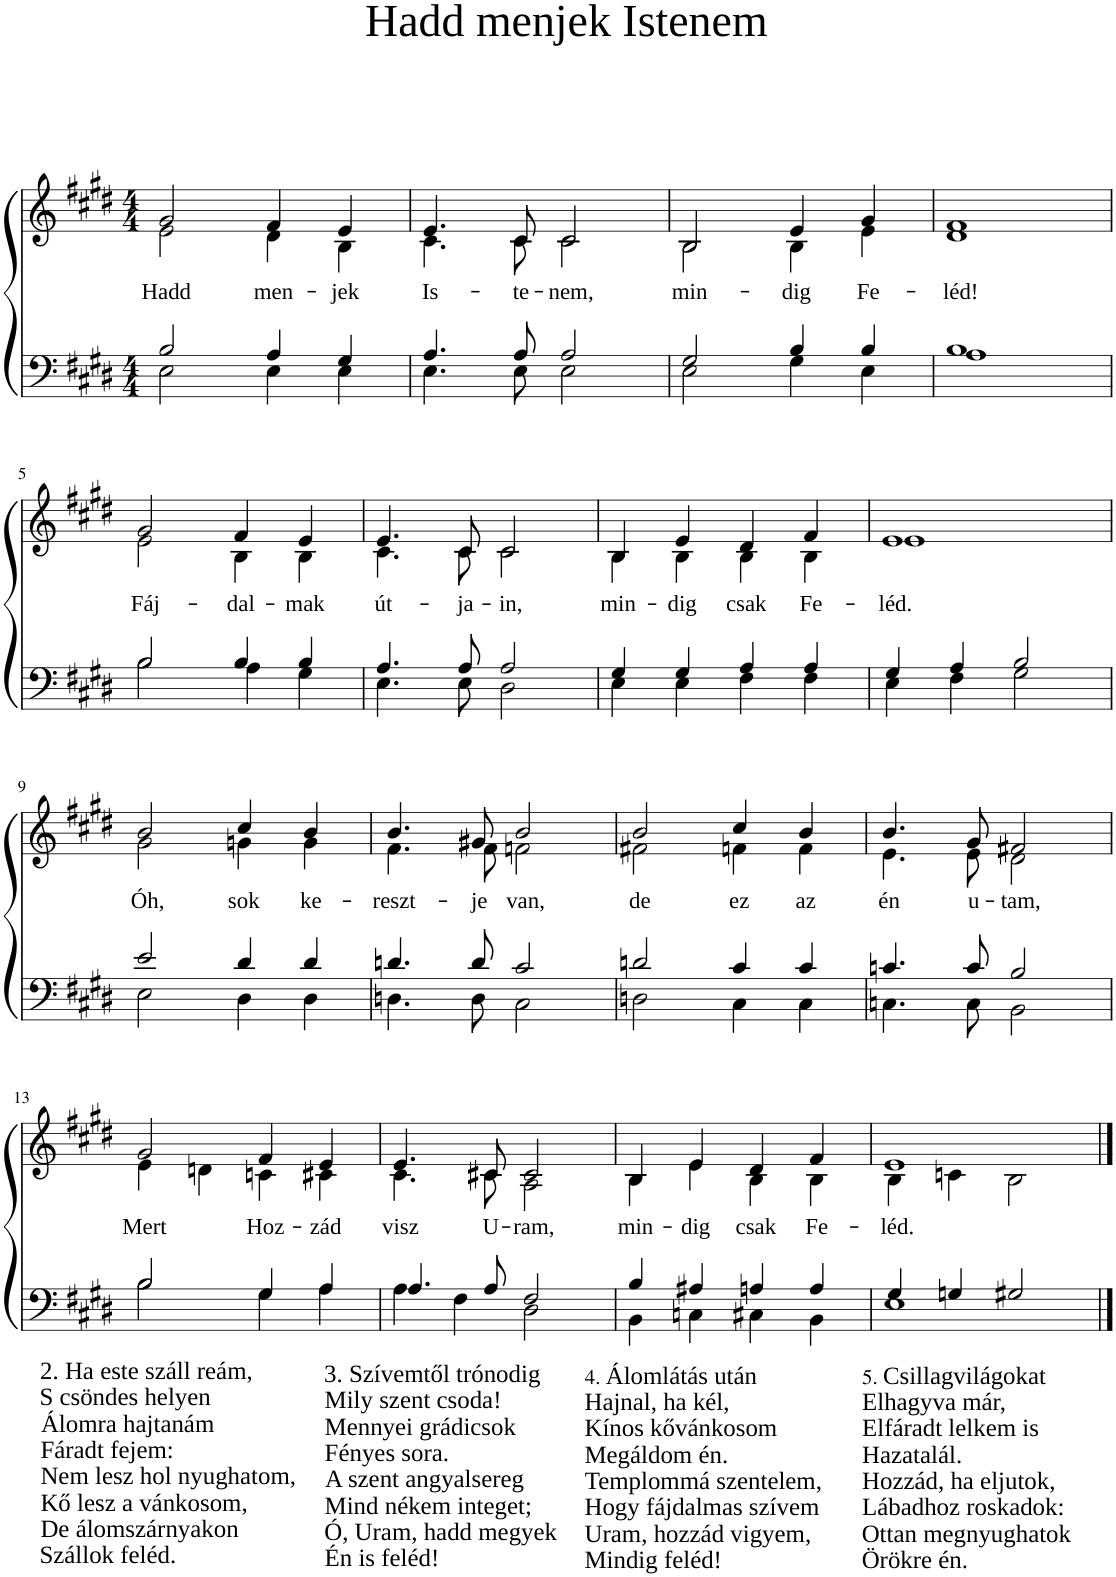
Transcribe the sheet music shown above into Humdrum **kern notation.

**kern	**kern	**text
*part1	*part1	*part1
*staff2	*staff1	*staff1
*I"P1	*	*
*clefF4	*clefG2	*
*k[f#c#g#d#]	*k[f#c#g#d#]	*
*M4/4	*M4/4	*
=1	=1	=1
*^	*	*
!	!	!	!LO:LY:b
*	*	*^	*
2B/	2E\	2g#/	2e\	Hadd
!	!	!	!	!LO:LY:b
4A/	4E\	4f#/	4d#\	men-
!	!	!	!	!LO:LY:b
4G#/	4E\	4e/	4B\	-jek
=2	=2	=2	=2	=2
!	!	!	!	!LO:LY:b
4.A/	4.E\	4.e/	4.c#\	Is-
!	!	!	!	!LO:LY:b
8A/	8E\	8c#/	8c#\	-te-
!	!	!	!	!LO:LY:b
2A/	2E\	2c#/	2c#\	-nem,
=3	=3	=3	=3	=3
!	!	!	!	!LO:LY:b
2G#/	2E\	2B/	2B\	min-
!	!	!	!	!LO:LY:b
4B/	4G#\	4e/	4B\	-dig
!	!	!	!	!LO:LY:b
4B/	4E\	4g#/	4e\	Fe-
=4	=4	=4	=4	=4
!	!	!	!	!LO:LY:b
1B	1A	1f#	1d#	-léd!
!!LO:LB:g=z	!!
=5	=5	=5	=5	=5
!	!	!	!	!LO:LY:b
2B/	2B\	2g#/	2e\	Fáj-
!	!	!	!	!LO:LY:b
4B/	4A\	4f#/	4B\	-dal-
!	!	!	!	!LO:LY:b
4B/	4G#\	4e/	4B\	-mak
=6	=6	=6	=6	=6
!	!	!	!	!LO:LY:b
4.A/	4.E\	4.e/	4.c#\	út-
!	!	!	!	!LO:LY:b
8A/	8E\	8c#/	8c#\	-ja-
!	!	!	!	!LO:LY:b
2A/	2D#\	2c#/	2c#\	-in,
=7	=7	=7	=7	=7
!	!	!	!	!LO:LY:b
4G#/	4E\	4B/	4B\	min-
!	!	!	!	!LO:LY:b
4G#/	4E\	4e/	4B\	-dig
!	!	!	!	!LO:LY:b
4A/	4F#\	4d#/	4B\	csak
!	!	!	!	!LO:LY:b
4A/	4F#\	4f#/	4B\	Fe-
=8	=8	=8	=8	=8
!	!	!	!	!LO:LY:b
4G#/	4E\	1e	1e	-léd.
4A/	4F#\	.	.	.
2B/	2G#\	.	.	.
!!LO:LB:g=z	!!
=9	=9	=9	=9	=9
!	!	!	!	!LO:LY:b
2e/	2E\	2b/	2g#\	Óh,
!	!	!	!	!LO:LY:b
4d#/	4D#\	4cc#/	4gn\	sok
!	!	!	!	!LO:LY:b
4d#/	4D#\	4b/	4g\	ke-
=10	=10	=10	=10	=10
!	!	!	!	!LO:LY:b
4.dn/	4.Dn\	4.b/	4.f#\	-reszt-
!	!	!	!	!LO:LY:b
8d/	8D\	8g#X/	8f#\	-je
!	!	!	!	!LO:LY:b
2c#/	2C#\	2b/	2fn\	van,
=11	=11	=11	=11	=11
!	!	!	!	!LO:LY:b
2dn/	2Dn\	2b/	2f#X\	de
!	!	!	!	!LO:LY:b
4c#/	4C#\	4cc#/	4fn\	ez
!	!	!	!	!LO:LY:b
4c#/	4C#\	4b/	4f\	az
=12	=12	=12	=12	=12
!	!	!	!	!LO:LY:b
4.cn/	4.Cn\	4.b/	4.e\	én
!	!	!	!	!LO:LY:b
8c/	8C\	8g#/	8e\	u-
!	!	!	!	!LO:LY:b
2B/	2BB\	2f#X/	2d#\	-tam,
!!LO:LB:g=z	!!
=13	=13	=13	=13	=13
!LO:TX:b:t=2. Ha este száll reám,	!	!	!	!
!LO:TX:b:t=S csöndes helyen	!	!	!	!
!LO:TX:b:t=Álomra hajtanám	!	!	!	!
!LO:TX:b:t=Fáradt fejem&colon;	!	!	!	!
!LO:TX:b:t=Nem lesz hol nyughatom,	!	!	!	!
!LO:TX:b:t=Kő lesz a vánkosom,	!	!	!	!
!LO:TX:b:t=De álomszárnyakon	!	!	!	!
!LO:TX:b:t=Szállok feléd.	!	!	!	!
!	!	!	!	!LO:LY:b
2B/	2B\	2g#/	4e\	Mert
.	.	.	4dn\	.
!	!	!	!	!LO:LY:b
4G#/	4G#\	4f#/	4cn\	Hoz-
!LO:TX:b:t=3. Szívemtől trónodig	!	!	!	!
!LO:TX:b:t=Mily szent csoda!	!	!	!	!
!LO:TX:b:t=Mennyei grádicsok	!	!	!	!
!LO:TX:b:t=Fényes sora.	!	!	!	!
!LO:TX:b:t=A szent angyalsereg	!	!	!	!
!LO:TX:b:t=Mind nékem integet;	!	!	!	!
!LO:TX:b:t=Ó, Uram, hadd megyek	!	!	!	!
!LO:TX:b:t=Én is feléd!	!	!	!	!
!	!	!	!	!LO:LY:b
4A/	4A\	4e/	4c#X\	-zád
=14	=14	=14	=14	=14
!	!	!	!	!LO:LY:b
4.A/	4A\	4.e/	4.c#\	visz
.	4F#\	.	.	.
!	!	!	!	!LO:LY:b
8A/	.	8c#X/	8c#\	U-
!LO:TX:b:t=4.	!	!	!	!
!LO:TX:b:t=Álomlátás után	!	!	!	!
!LO:TX:b:t=Hajnal, ha kél,	!	!	!	!
!LO:TX:b:t=Kínos kővánkosom	!	!	!	!
!LO:TX:b:t=Megáldom én.	!	!	!	!
!LO:TX:b:t=Templommá szentelem,	!	!	!	!
!LO:TX:b:t=Hogy fájdalmas szívem	!	!	!	!
!LO:TX:b:t=Uram, hozzád vigyem,	!	!	!	!
!LO:TX:b:t=Mindig feléd!	!	!	!	!
!	!	!	!	!LO:LY:b
2F#/	2D#\	2c#/	2A\	-ram,
=15	=15	=15	=15	=15
!	!	!	!	!LO:LY:b
4B/	4BB\	4B/	4B\	min-
!	!	!	!	!LO:LY:b
4A#X/	4Cn\	4e/	4e\	-dig
!	!	!	!	!LO:LY:b
4An/	4C#X\	4d#/	4B\	csak
!	!	!	!	!LO:LY:b
4A/	4BB\	4f#/	4B\	Fe-
=16	=16	=16	=16	=16
!LO:TX:b:t=5.	!	!	!	!
!LO:TX:b:t=Csillagvilágokat	!	!	!	!
!LO:TX:b:t=Elhagyva már,	!	!	!	!
!LO:TX:b:t=Elfáradt lelkem is	!	!	!	!
!LO:TX:b:t=Hazatalál.	!	!	!	!
!LO:TX:b:t=Hozzád, ha eljutok,	!	!	!	!
!LO:TX:b:t=Lábadhoz roskadok&colon;	!	!	!	!
!LO:TX:b:t=Ottan megnyughatok	!	!	!	!
!LO:TX:b:t=Örökre én.	!	!	!	!
!	!	!	!	!LO:LY:b
4G#/	1E	1e	4B\	-léd.
4Gn/	.	.	4cn\	.
2G#X/	.	.	2B\	.
*v	*v	*	*	*
*	*v	*v	*
==	==	==
*-	*-	*-
